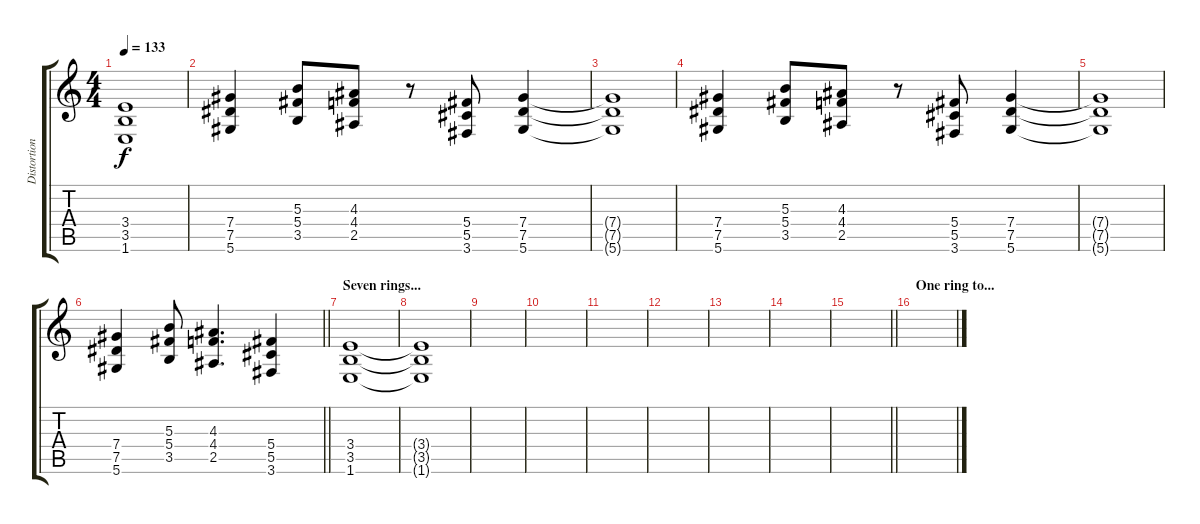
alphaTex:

\track ("Distortion guitar" "Distortion") {instrument distortionguitar}
\staff {score tabs}
\tuning (Eb4 Bb3 Gb3 Db3 Ab2 Eb2) {hide}
\ts (4 4)
\tempo 133
\clef g2
\ks c
(3.4{t} 3.5{t} 1.6{t}).1{dy f} |
(7.4 7.5 5.6).4 (5.3 5.4 3.5).8 (4.3 4.4 2.5).8 r.8 (5.4 5.5 3.6).8 (7.4 7.5 5.6).4 |
(7.4{t} 7.5{t} 5.6{t}).1 |
(7.4 7.5 5.6).4 (5.3 5.4 3.5).8 (4.3 4.4 2.5).8 r.8 (5.4 5.5 3.6).8 (7.4 7.5 5.6).4 |
(7.4{t} 7.5{t} 5.6{t}).1 |
\barLineRight lightlight
(7.4 7.5 5.6).4 (5.3 5.4 3.5).8 (4.3 4.4 2.5).4{d} (5.4 5.5 3.6).4 |
\section ("" "Seven rings...")
(3.4 3.5 1.6).1 |
(3.4{t} 3.5{t} 1.6{t}).1 |
|
|
|
|
|
|
\barLineRight lightlight
|
\section ("" "One ring to...")
